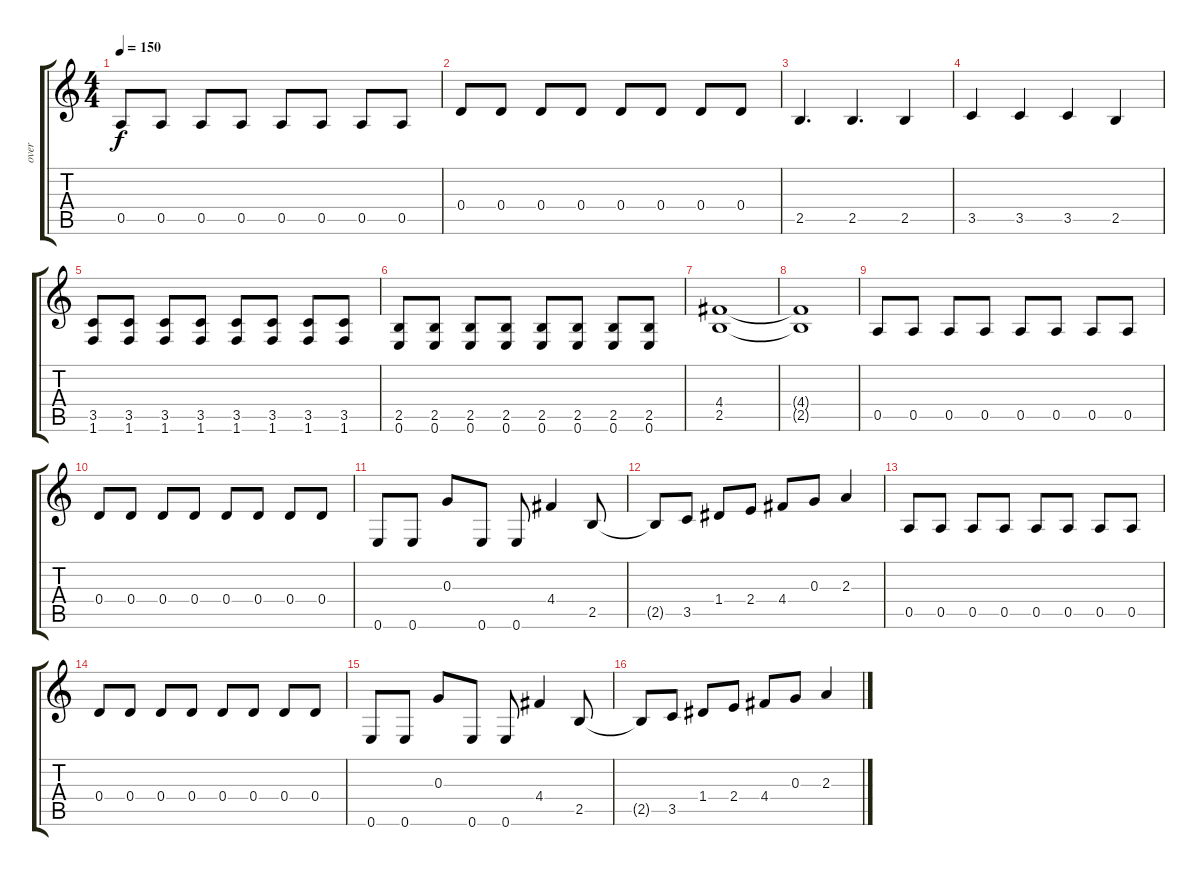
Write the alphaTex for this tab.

\track ("over" "over") {instrument overdrivenguitar}
\staff {score tabs}
\tuning (E4 B3 G3 D3 A2 E2) {hide}
\ts (4 4)
\tempo 150
\clef g2
\ks c
0.5.8{dy f} 0.5.8 0.5.8 0.5.8 0.5.8 0.5.8 0.5.8 0.5.8 |
0.4.8 0.4.8 0.4.8 0.4.8 0.4.8 0.4.8 0.4.8 0.4.8 |
2.5.4{d} 2.5.4{d} 2.5.4 |
3.5.4 3.5.4 3.5.4 2.5.4 |
(3.5 1.6).8 (3.5 1.6).8 (3.5 1.6).8 (3.5 1.6).8 (3.5 1.6).8 (3.5 1.6).8 (3.5 1.6).8 (3.5 1.6).8 |
(2.5 0.6).8 (2.5 0.6).8 (2.5 0.6).8 (2.5 0.6).8 (2.5 0.6).8 (2.5 0.6).8 (2.5 0.6).8 (2.5 0.6).8 |
(4.4 2.5).1 |
(4.4{t} 2.5{t}).1 |
0.5.8 0.5.8 0.5.8 0.5.8 0.5.8 0.5.8 0.5.8 0.5.8 |
0.4.8 0.4.8 0.4.8 0.4.8 0.4.8 0.4.8 0.4.8 0.4.8 |
0.6.8 0.6.8 0.3.8 0.6.8 0.6.8 4.4.4 2.5.8 |
2.5{t}.8 3.5.8 1.4.8 2.4.8 4.4.8 0.3.8 2.3.4 |
0.5.8 0.5.8 0.5.8 0.5.8 0.5.8 0.5.8 0.5.8 0.5.8 |
0.4.8 0.4.8 0.4.8 0.4.8 0.4.8 0.4.8 0.4.8 0.4.8 |
0.6.8 0.6.8 0.3.8 0.6.8 0.6.8 4.4.4 2.5.8 |
2.5{t}.8 3.5.8 1.4.8 2.4.8 4.4.8 0.3.8 2.3.4
